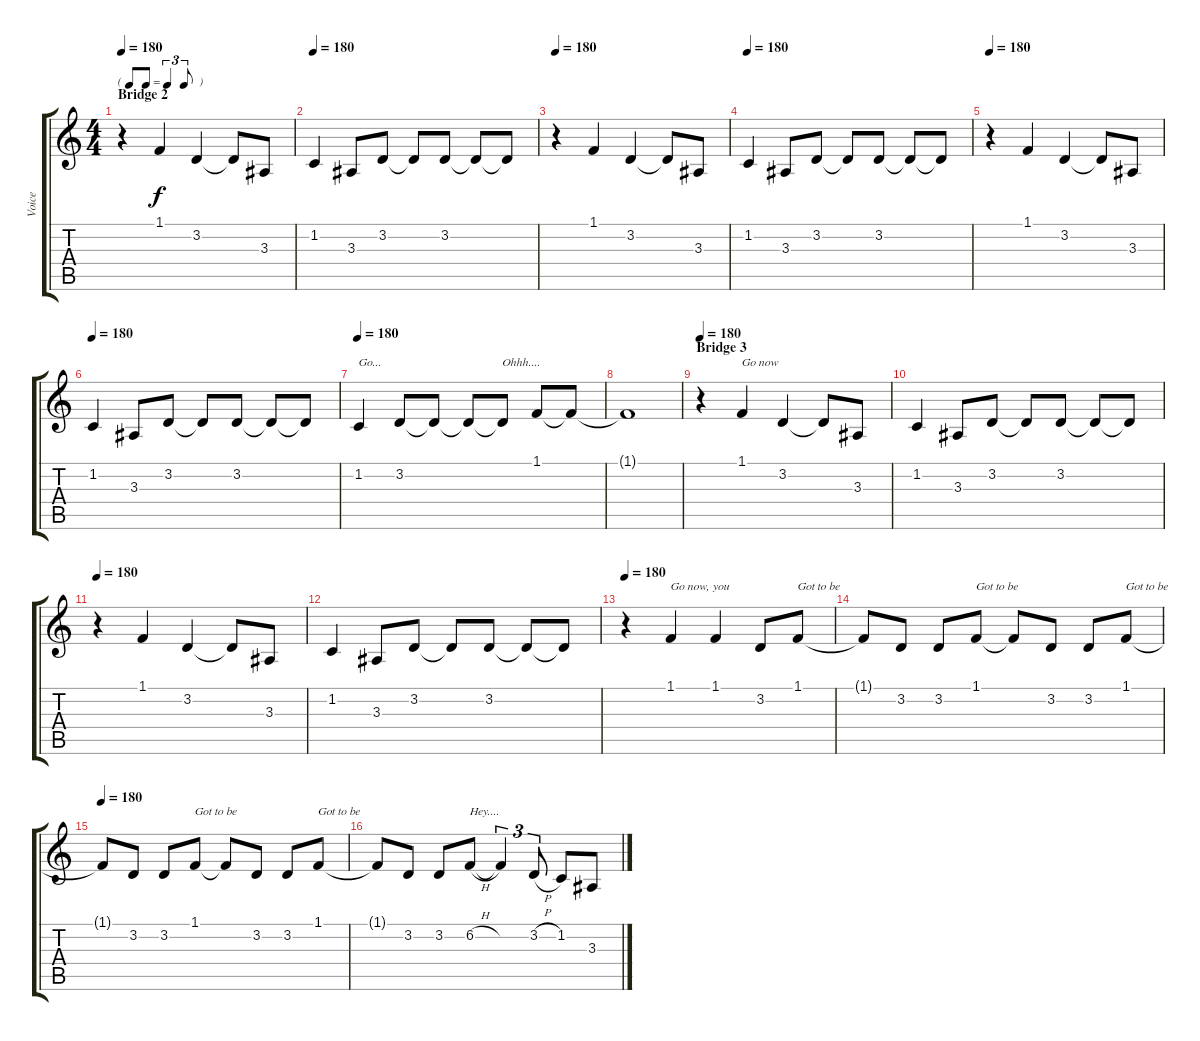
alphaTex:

\track ("Voice" "Voice") {instrument clarinet}
\staff {score tabs}
\tuning (E4 B3 G3 D3 A2 E2) {hide}
\ts (4 4)
\tf triplet8th
\section ("" "Bridge 2")
\tempo 180
\clef g2
\ks c
r.4{dy f} 1.1.4 3.2.4 3.2{t}.8 3.3.8 |
\tempo 180
1.2.4 3.3.8 3.2.8 3.2{t}.8 3.2.8 3.2{t}.8 3.2{t}.8 |
\tempo 180
r.4 1.1.4 3.2.4 3.2{t}.8 3.3.8 |
\tempo 180
1.2.4 3.3.8 3.2.8 3.2{t}.8 3.2.8 3.2{t}.8 3.2{t}.8 |
\tempo 180
r.4 1.1.4 3.2.4 3.2{t}.8 3.3.8 |
\tempo 180
1.2.4 3.3.8 3.2.8 3.2{t}.8 3.2.8 3.2{t}.8 3.2{t}.8 |
\tempo 180
1.2.4{txt "Go..."} 3.2.8 3.2{t}.8 3.2{t}.8 3.2{t}.8{txt "Ohhh...."} 1.1.8 1.1{t}.8 |
1.1{t}.1 |
\section ("" "Bridge 3")
\tempo 180
r.4 1.1.4{txt "Go now"} 3.2.4 3.2{t}.8 3.3.8 |
1.2.4 3.3.8 3.2.8 3.2{t}.8 3.2.8 3.2{t}.8 3.2{t}.8 |
\tempo 180
r.4 1.1.4 3.2.4 3.2{t}.8 3.3.8 |
1.2.4 3.3.8 3.2.8 3.2{t}.8 3.2.8 3.2{t}.8 3.2{t}.8 |
\tempo 180
r.4 1.1.4{txt "Go now, you"} 1.1.4 3.2.8 1.1.8{txt "Got to be"} |
1.1{t}.8 3.2.8 3.2.8 1.1.8{txt "Got to be"} 1.1{t}.8 3.2.8 3.2.8 1.1.8{txt "Got to be"} |
\tempo 180
1.1{t}.8 3.2.8 3.2.8 1.1.8{txt "Got to be"} 1.1{t}.8 3.2.8 3.2.8 1.1.8{txt "Got to be"} |
1.1{t}.8 3.2.8 3.2.8 6.2{h}.8{txt "Hey...."} 6.2{t}.4{tu (3 2)} 3.2{h}.8{tu (3 2)} 1.2.8 3.3.8
